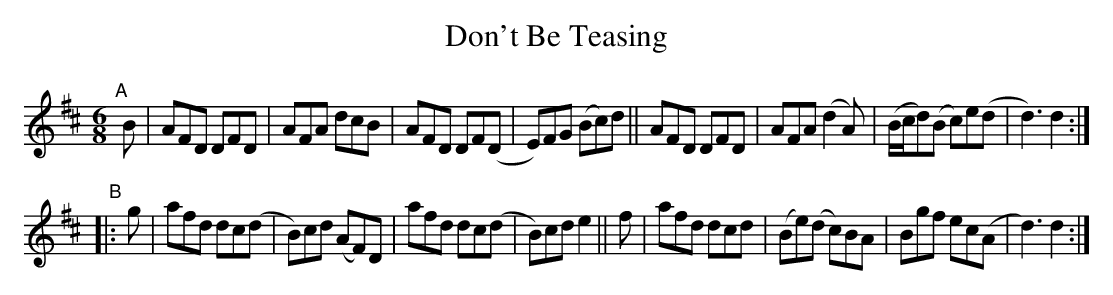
X:1
T: Don't Be Teasing
M: 6/8
L: 1/8
K: D
"^A"[|] B \
 | AFD DFD | AFA dcB | AFD DF(D | E)FG (Bc)d \
|| AFD DFD | AFA (d2A) | (B/c/d)(B c)e(d | d3) d2 :|
"^B"|:\
g | afd dc(d | B)cd (AF)D | afd dc(d | B)cd e2 ||\
f | afd dcd | (Be)(d c)BA | Bgf ec(A | d3) d2 :|
